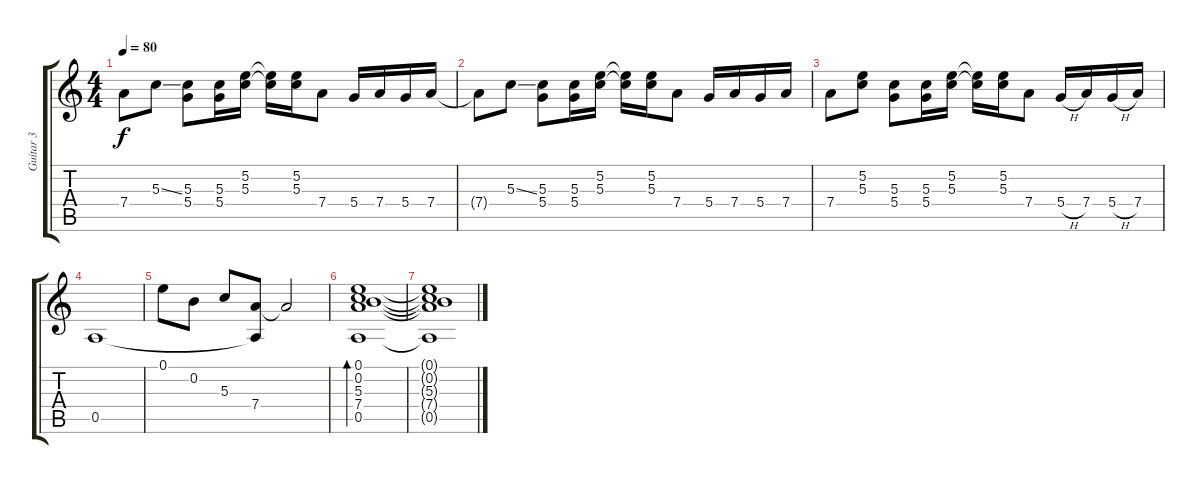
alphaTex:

\track ("Guitar 3" "Guitar 3") {instrument distortionguitar}
\staff {score tabs}
\tuning (E4 B3 G3 D3 A2 E2) {hide}
\ts (4 4)
\tempo 80
\clef g2
\ks c
7.4{t}.8{dy f} 5.3{ss}.8 (5.3 5.4).8 (5.3 5.4).16 (5.2 5.3).16 (5.2{t} 5.3{t}).16 (5.2 5.3).16 7.4.8 5.4.16 7.4.16 5.4.16 7.4.16 |
7.4{t}.8 5.3{ss}.8 (5.3 5.4).8 (5.3 5.4).16 (5.2 5.3).16 (5.2{t} 5.3{t}).16 (5.2 5.3).16 7.4.8 5.4.16 7.4.16 5.4.16 7.4.16 |
7.4.8 (5.2 5.3).8 (5.3 5.4).8 (5.3 5.4).16 (5.2 5.3).16 (5.2{t} 5.3{t}).16 (5.2 5.3).16 7.4.8 5.4{h}.16 7.4.16 5.4{h}.16 7.4.16 |
0.5.1 |
0.1.8 0.2.8 5.3.8 (7.4 0.5{t}).8 7.4{t}.2 |
(0.1 0.2 5.3 7.4 0.5).1{bd 480} |
(0.1{t} 0.2{t} 5.3{t} 7.4{t} 0.5{t}).1{volume 0}
